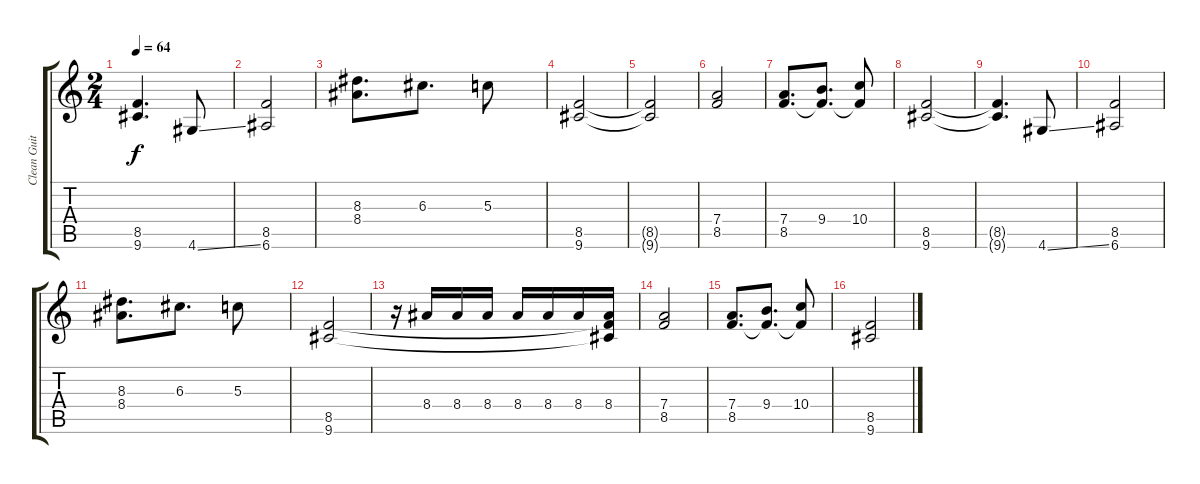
\track ("Clean Guitar" "Clean Guit") {instrument electricguitarjazz}
\staff {score tabs}
\tuning (E4 B3 G3 D3 A2 E2) {hide}
\ts (2 4)
\tempo 64
\clef g2
\ks c
(8.5{t} 9.6{t}).4{d dy f} 4.6{ss}.8 |
(8.5 6.6).2 |
(8.3 8.4).8{d} 6.3.8{d} 5.3.8 |
(8.5 9.6).2 |
(8.5{t} 9.6{t}).2 |
(7.4 8.5).2 |
(7.4 8.5).8{d} (9.4 8.5{t}).8{d} (10.4 8.5{t}).8 |
(8.5 9.6).2 |
(8.5{t} 9.6{t}).4{d} 4.6{ss}.8 |
(8.5 6.6).2 |
(8.3 8.4).8{d} 6.3.8{d} 5.3.8 |
(8.5 9.6).2 |
r.16 8.4.16 8.4.16 8.4.16 8.4.16 8.4.16 8.4.16 (8.4 8.5{t} 9.6{t}).16 |
(7.4 8.5).2 |
(7.4 8.5).8{d} (9.4 8.5{t}).8{d} (10.4 8.5{t}).8 |
(8.5 9.6).2
